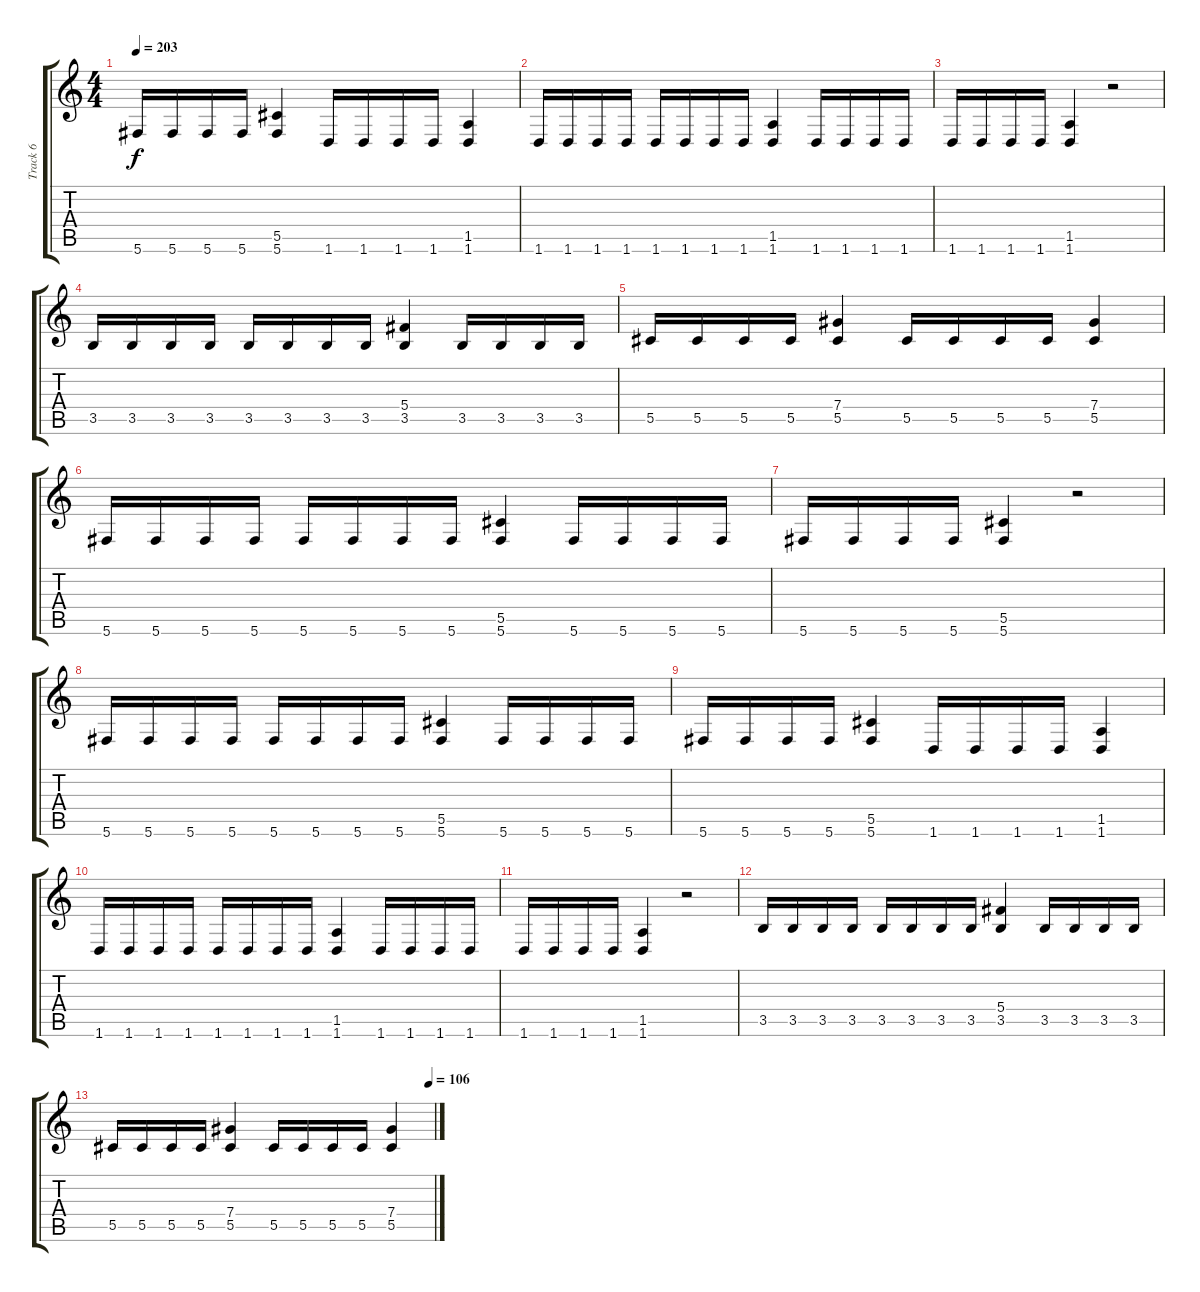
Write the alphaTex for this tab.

\track ("Track 6" "Track 6") {instrument distortionguitar}
\staff {score tabs}
\tuning (Eb4 Bb3 Gb3 Db3 Ab2 Db2) {hide}
\ts (4 4)
\tempo 203
\clef g2
\ks c
5.6.16{dy f} 5.6.16 5.6.16 5.6.16 (5.5 5.6).4 1.6.16 1.6.16 1.6.16 1.6.16 (1.5 1.6).4 |
1.6.16 1.6.16 1.6.16 1.6.16 1.6.16 1.6.16 1.6.16 1.6.16 (1.5 1.6).4 1.6.16 1.6.16 1.6.16 1.6.16 |
1.6.16 1.6.16 1.6.16 1.6.16 (1.5 1.6).4 r.2 |
3.5.16 3.5.16 3.5.16 3.5.16 3.5.16 3.5.16 3.5.16 3.5.16 (5.4 3.5).4 3.5.16 3.5.16 3.5.16 3.5.16 |
5.5.16 5.5.16 5.5.16 5.5.16 (7.4 5.5).4 5.5.16 5.5.16 5.5.16 5.5.16 (7.4 5.5).4 |
5.6.16 5.6.16 5.6.16 5.6.16 5.6.16 5.6.16 5.6.16 5.6.16 (5.5 5.6).4 5.6.16 5.6.16 5.6.16 5.6.16 |
5.6.16 5.6.16 5.6.16 5.6.16 (5.5 5.6).4 r.2 |
5.6.16 5.6.16 5.6.16 5.6.16 5.6.16 5.6.16 5.6.16 5.6.16 (5.5 5.6).4 5.6.16 5.6.16 5.6.16 5.6.16 |
5.6.16 5.6.16 5.6.16 5.6.16 (5.5 5.6).4 1.6.16 1.6.16 1.6.16 1.6.16 (1.5 1.6).4 |
1.6.16 1.6.16 1.6.16 1.6.16 1.6.16 1.6.16 1.6.16 1.6.16 (1.5 1.6).4 1.6.16 1.6.16 1.6.16 1.6.16 |
1.6.16 1.6.16 1.6.16 1.6.16 (1.5 1.6).4 r.2 |
3.5.16 3.5.16 3.5.16 3.5.16 3.5.16 3.5.16 3.5.16 3.5.16 (5.4 3.5).4 3.5.16 3.5.16 3.5.16 3.5.16 |
\tempo (106 0.984375)
5.5.16 5.5.16 5.5.16 5.5.16 (7.4 5.5).4 5.5.16 5.5.16 5.5.16 5.5.16 (7.4 5.5).4
